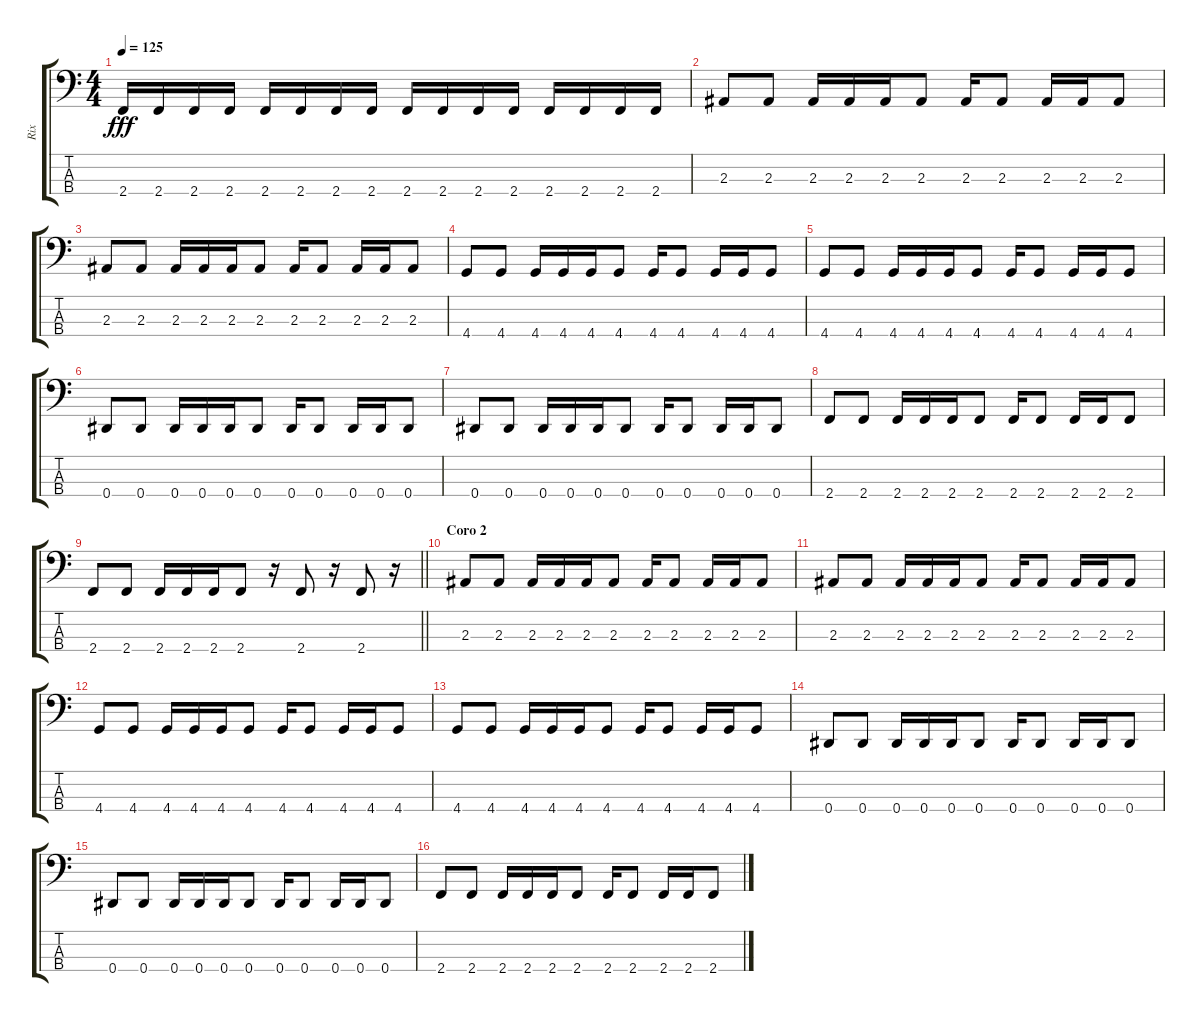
\track ("Rix" "Rix") {instrument electricbasspick}
\staff {score tabs}
\tuning (Gb2 Db2 Ab1 Eb1) {hide}
\ts (4 4)
\tempo 125
\clef f4
\ks c
2.4.16{dy fff} 2.4.16 2.4.16 2.4.16 2.4.16 2.4.16 2.4.16 2.4.16 2.4.16 2.4.16 2.4.16 2.4.16 2.4.16 2.4.16 2.4.16 2.4.16 |
2.3.8 2.3.8 2.3.16 2.3.16 2.3.16 2.3.8 2.3.16 2.3.8 2.3.16 2.3.16 2.3.8 |
2.3.8 2.3.8 2.3.16 2.3.16 2.3.16 2.3.8 2.3.16 2.3.8 2.3.16 2.3.16 2.3.8 |
4.4.8 4.4.8 4.4.16 4.4.16 4.4.16 4.4.8 4.4.16 4.4.8 4.4.16 4.4.16 4.4.8 |
4.4.8 4.4.8 4.4.16 4.4.16 4.4.16 4.4.8 4.4.16 4.4.8 4.4.16 4.4.16 4.4.8 |
0.4.8 0.4.8 0.4.16 0.4.16 0.4.16 0.4.8 0.4.16 0.4.8 0.4.16 0.4.16 0.4.8 |
0.4.8 0.4.8 0.4.16 0.4.16 0.4.16 0.4.8 0.4.16 0.4.8 0.4.16 0.4.16 0.4.8 |
2.4.8 2.4.8 2.4.16 2.4.16 2.4.16 2.4.8 2.4.16 2.4.8 2.4.16 2.4.16 2.4.8 |
\barLineRight lightlight
2.4.8 2.4.8 2.4.16 2.4.16 2.4.16 2.4.8 r.16 2.4.8 r.16 2.4.8 r.16 |
\section ("" "Coro 2")
2.3.8 2.3.8 2.3.16 2.3.16 2.3.16 2.3.8 2.3.16 2.3.8 2.3.16 2.3.16 2.3.8 |
2.3.8 2.3.8 2.3.16 2.3.16 2.3.16 2.3.8 2.3.16 2.3.8 2.3.16 2.3.16 2.3.8 |
4.4.8 4.4.8 4.4.16 4.4.16 4.4.16 4.4.8 4.4.16 4.4.8 4.4.16 4.4.16 4.4.8 |
4.4.8 4.4.8 4.4.16 4.4.16 4.4.16 4.4.8 4.4.16 4.4.8 4.4.16 4.4.16 4.4.8 |
0.4.8 0.4.8 0.4.16 0.4.16 0.4.16 0.4.8 0.4.16 0.4.8 0.4.16 0.4.16 0.4.8 |
0.4.8 0.4.8 0.4.16 0.4.16 0.4.16 0.4.8 0.4.16 0.4.8 0.4.16 0.4.16 0.4.8 |
2.4.8 2.4.8 2.4.16 2.4.16 2.4.16 2.4.8 2.4.16 2.4.8 2.4.16 2.4.16 2.4.8
